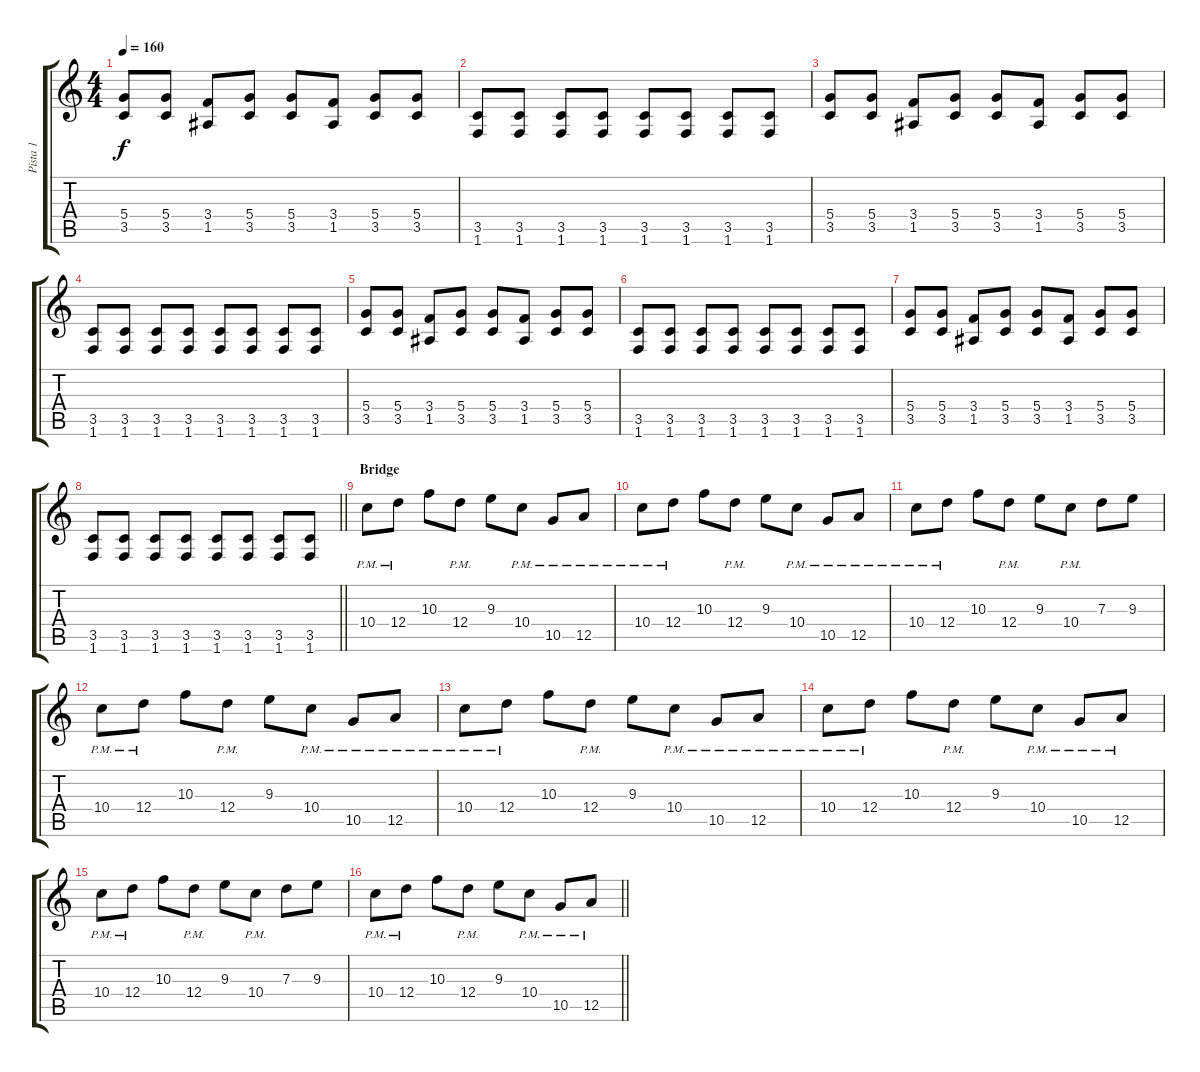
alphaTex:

\track ("Pista 1" "Pista 1") {instrument distortionguitar}
\staff {score tabs}
\tuning (E4 B3 G3 D3 A2 E2) {hide}
\ts (4 4)
\tempo 160
\clef g2
\ks c
(5.4 3.5).8{dy f} (5.4 3.5).8 (3.4 1.5).8 (5.4 3.5).8 (5.4 3.5).8 (3.4 1.5).8 (5.4 3.5).8 (5.4 3.5).8 |
(3.5 1.6).8 (3.5 1.6).8 (3.5 1.6).8 (3.5 1.6).8 (3.5 1.6).8 (3.5 1.6).8 (3.5 1.6).8 (3.5 1.6).8 |
(5.4 3.5).8 (5.4 3.5).8 (3.4 1.5).8 (5.4 3.5).8 (5.4 3.5).8 (3.4 1.5).8 (5.4 3.5).8 (5.4 3.5).8 |
(3.5 1.6).8 (3.5 1.6).8 (3.5 1.6).8 (3.5 1.6).8 (3.5 1.6).8 (3.5 1.6).8 (3.5 1.6).8 (3.5 1.6).8 |
(5.4 3.5).8 (5.4 3.5).8 (3.4 1.5).8 (5.4 3.5).8 (5.4 3.5).8 (3.4 1.5).8 (5.4 3.5).8 (5.4 3.5).8 |
(3.5 1.6).8 (3.5 1.6).8 (3.5 1.6).8 (3.5 1.6).8 (3.5 1.6).8 (3.5 1.6).8 (3.5 1.6).8 (3.5 1.6).8 |
(5.4 3.5).8 (5.4 3.5).8 (3.4 1.5).8 (5.4 3.5).8 (5.4 3.5).8 (3.4 1.5).8 (5.4 3.5).8 (5.4 3.5).8 |
\barLineRight lightlight
(3.5 1.6).8 (3.5 1.6).8 (3.5 1.6).8 (3.5 1.6).8 (3.5 1.6).8 (3.5 1.6).8 (3.5 1.6).8 (3.5 1.6).8 |
\section ("" "Bridge")
10.4{pm}.8 12.4{pm}.8 10.3.8 12.4{pm}.8 9.3.8 10.4{pm}.8 10.5{pm}.8 12.5{pm}.8 |
10.4{pm}.8 12.4{pm}.8 10.3.8 12.4{pm}.8 9.3.8 10.4{pm}.8 10.5{pm}.8 12.5{pm}.8 |
10.4{pm}.8 12.4{pm}.8 10.3.8 12.4{pm}.8 9.3.8 10.4{pm}.8 7.3.8 9.3.8 |
10.4{pm}.8 12.4{pm}.8 10.3.8 12.4{pm}.8 9.3.8 10.4{pm}.8 10.5{pm}.8 12.5{pm}.8 |
10.4{pm}.8 12.4{pm}.8 10.3.8 12.4{pm}.8 9.3.8 10.4{pm}.8 10.5{pm}.8 12.5{pm}.8 |
10.4{pm}.8 12.4{pm}.8 10.3.8 12.4{pm}.8 9.3.8 10.4{pm}.8 10.5{pm}.8 12.5{pm}.8 |
10.4{pm}.8 12.4{pm}.8 10.3.8 12.4{pm}.8 9.3.8 10.4{pm}.8 7.3.8 9.3.8 |
\barLineRight lightlight
10.4{pm}.8 12.4{pm}.8 10.3.8 12.4{pm}.8 9.3.8 10.4{pm}.8 10.5{pm}.8 12.5{pm}.8
